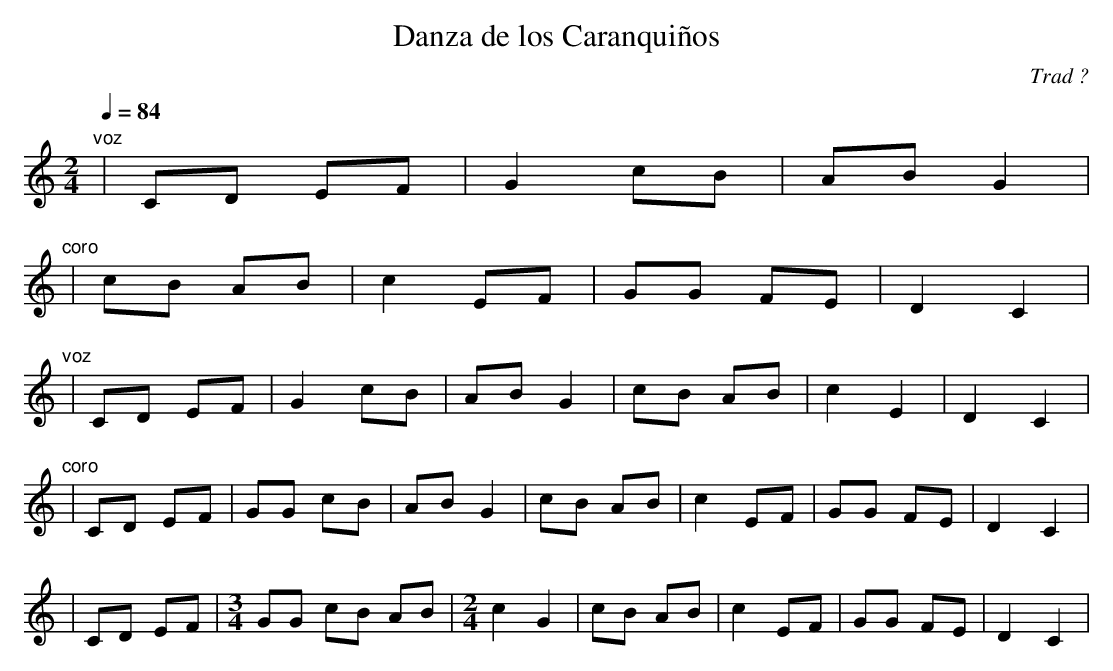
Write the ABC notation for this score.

X:1
T:Danza de los Caranquiños
C:Trad ?
M:2/4
L:1/8
Q:1/4=84
K:C
"voz"
|CD EF|G2 cB|AB G2|
"coro"
|cB AB|c2 EF|GG FE|D2 C2|
"voz"
|CD EF|G2 cB|AB G2|cB AB|c2 E2|D2 C2|
"coro"
|CD EF|GG cB|AB G2|cB AB|c2 EF|GG FE|D2 C2|
|CD EF|[M:3/4] GG cB AB|[M:2/4] c2 G2|cB AB|c2 EF|GG FE|D2 C2|
